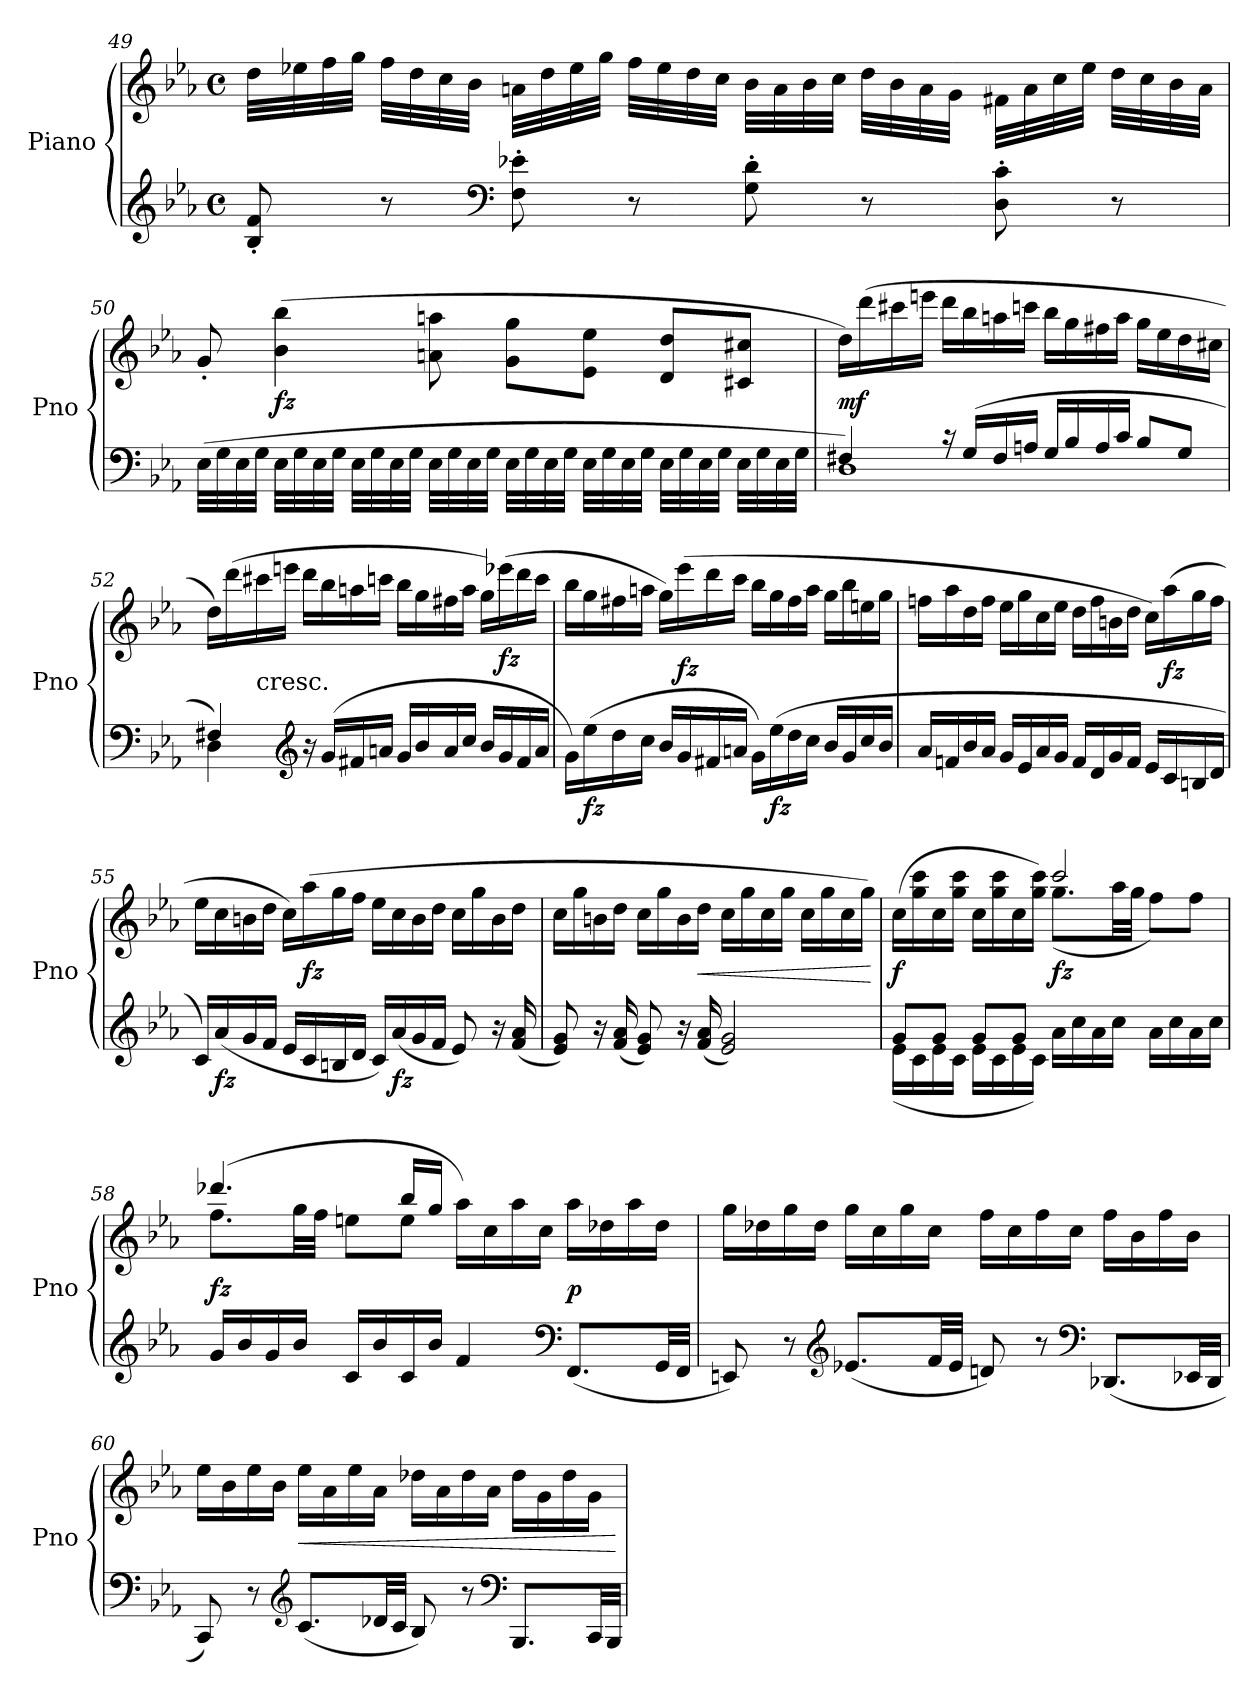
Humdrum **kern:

**kern	**kern	**dynam
*part1	*part1	*part1
*staff2	*staff1	*staff1/2
*I"Piano	*	*
*I'Pno	*	*
*clefG2	*clefG2	*
*k[b-e-a-]	*k[b-e-a-]	*
*E-:	*E-:	*
*M4/4	*M4/4	*
*met(c)	*met(c)	*
=49	=49	=49
8B-' 8f'	32ddLLL	.
.	32ee-X	.
.	32ff	.
.	32ggJJJ	.
8r	32ffLLL	.
.	32dd	.
.	32cc	.
.	32b-JJJ	.
*clefF4	*	*
8F' 8e-X'	32anLLL	.
.	32dd	.
.	32ee-	.
.	32ggJJJ	.
8r	32ffLLL	.
.	32ee-	.
.	32dd	.
.	32ccJJJ	.
8G' 8d'	32b-LLL	.
.	32a	.
.	32b-	.
.	32ccJJJ	.
8r	32ddLLL	.
.	32b-	.
.	32a	.
.	32gJJJ	.
8D' 8c'	32f#XLLL	.
.	32a	.
.	32cc	.
.	32ee-JJJ	.
8r	32ddLLL	.
.	32cc	.
.	32b-	.
.	32aJJJ	.
!!LO:LB:g=z
=50	=50	=50
(32E-LLL	8g'	.
32G	.	.
32E-	.	.
32GJJJ	.	.
32E-LLL	(4b- 4bb-	fz
32G	.	.
32E-	.	.
32GJJJ	.	.
32E-LLL	.	.
32G	.	.
32E-	.	.
32GJJJ	.	.
32E-LLL	8an 8aan	.
32G	.	.
32E-	.	.
32GJJJ	.	.
32E-LLL	8g 8ggL	.
32G	.	.
32E-	.	.
32GJJJ	.	.
32E-LLL	8e- 8ee-J	.
32G	.	.
32E-	.	.
32GJJJ	.	.
32E-LLL	8d 8ddL	.
32G	.	.
32E-	.	.
32GJJJ	.	.
32E-LLL	8c#X 8cc#XJ	.
32G	.	.
32E-	.	.
32GJJJ	.	.
=51	=51	=51
*^	*	*
4F#X)	1D	16ddLL)	mf
.	.	(16ddd	.
.	.	16ccc#X	.
.	.	16eeenJJ	.
16r	.	16dddLL	.
(16GLL	.	16bb-	.
16F#	.	16aan	.
16AnJJ	.	16cccnJJ	.
16GLL	.	16bb-LL	.
16B-	.	16gg	.
16A	.	16ff#X	.
16cJJ	.	16aaJJ	.
8B-L	.	16ggLL	.
.	.	16ee-	.
8GJ	.	16dd	.
.	.	16cc#XJJ	.
!!LO:LB:g=z
=52	=52	=52	=52
4F#X)	4D	16ddLL)	.
.	.	(16ddd	.
!	!	!LO:TX:c:t=cresc.	!
.	.	16ccc#X	.
.	.	16eeenJJ	.
*clefG2	*	*	*
16r	2.ryy	16dddLL	.
(<16gLL	.	16bb-	.
16f#X	.	16aan	.
16anJJ	.	16cccnJJ	.
16gLL	.	16bb-LL	.
16b-	.	16gg	.
16a	.	16ff#X	.
16ccJJ	.	16aaJJ	.
16b-LL	.	16ggLL)	.
16g	.	(16eee-X	fz
16f#	.	16ddd	.
16aJJ	.	16cccJJ	.
*v	*v	*	*
=53	=53	=53
16gLL)	16bb-LL	.
!	!	!LO:DY:b=2
(<16ee-	16gg	fz
16dd	16ff#X	.
16ccJJ	16aanJJ	.
16b-LL	16ggLL)	.
16g	(16eee-	fz
16f#X	16ddd	.
16anJJ	16cccJJ	.
16gLL)	16bb-LL	.
!	!	!LO:DY:b=2
(<16ee-	16gg	fz
16dd	16ff#	.
16ccJJ	16aaJJ	.
16b-LL	16ggLL	.
16g	16bb-	.
16cc	16een	.
16b-JJ	16ggJJ	.
=54	=54	=54
16a-LL	16ffnLL	.
16fn	16aa-	.
16b-	16dd	.
16a-JJ	16ffJJ	.
16gLL	16ee-LL	.
16e-	16gg	.
16a-	16cc	.
16gJJ	16ee-JJ	.
16fLL	16ddLL	.
16d	16ff	.
16g	16bn	.
16fJJ	16ddJJ	.
16e-LL	16ccLL)	.
16c	(16aa-	fz
16Bn	16gg	.
16dJJ	16ffJJ	.
!!LO:LB:g=z
=55	=55	=55
16cLL)	16ee-LL	.
!	!	!LO:DY:b=2
(16a-	16cc	fz
16g	16bn	.
16fJJ	16ddJJ	.
16e-LL	16ccLL)	.
16c	(16aa-	fz
16Bn	16gg	.
16dJJ	16ffJJ	.
16cLL)	16ee-LL	.
!	!	!LO:DY:b=2
(16a-	16cc	fz
16g	16b	.
16fJJ	16ddJJ	.
8e-)	16ccLL	.
.	16gg	.
16r	16b	.
(16f 16a-	16ddJJ	.
=56	=56	=56
8e- 8g)	16ccLL	.
.	16gg	.
16r	16bn	.
(16f 16a-	16ddJJ	.
8e- 8g)	16ccLL	.
.	16gg	.
16r	16b	.
(16f 16a-	16ddJJ	<
2e- 2g)	16ccLL	.
.	16gg	.
.	16cc	.
.	16ggJJ	.
.	16ccLL	.
.	16gg	.
.	16cc	.
.	16ggJJ)	.
.	.	[
=57	=57	=57
*^	*^	*
8gL	(16e-LL	2ryy	(16ccLL	f
.	16c	.	16gg 16ccc	.
8gJ	16e-	.	16cc	.
.	16cJJ	.	16gg 16cccJJ	.
8gL	16e-LL	.	16ccLL	.
.	16c	.	16gg 16ccc	.
8gJ	16e-	.	16cc	.
.	16cJJ)	.	16gg 16cccJJ)	.
2ryy	16a-LL	2ccc	(8.ggL	fz
.	16cc	.	.	.
.	16a-	.	.	.
.	16ccJJ	.	32aa-LL	.
.	.	.	32ggJJJ	.
.	16a-LL	.	8ffL)	.
.	16cc	.	.	.
.	16a-	.	8ffJ	.
.	16ccJJ	.	.	.
*v	*v	*	*	*
!!LO:LB:g=z	!!
=58	=58	=58	=58
16gLL	(4.ddd-X	8.ffL	fz
16b-	.	.	.
16g	.	.	.
16b-JJ	.	32ggLL	.
.	.	32ffJJJ	.
16cLL	.	8eenL	.
16b-	.	.	.
16c	16bb-LL	8eeJ	.
16b-JJ	16ggJJ	.	.
4f	2ryy	16aa-LL)	.
.	.	16cc	.
.	.	16aa-	.
.	.	16ccJJ	.
*clefF4	*	*	*
(8.FFL	.	16aa-LL	p
.	.	16dd-X	.
.	.	16aa-	.
32GGLL	.	16dd-JJ	.
32FFJJJ	.	.	.
*	*v	*v	*
=59	=59	=59
8EEn)	16ggLL	.
.	16dd-X	.
8r	16gg	.
.	16dd-JJ	.
*clefG2	*	*
(8.e-XL	16ggLL	.
.	16cc	.
.	16gg	.
32fLL	16ccJJ	.
32e-JJJ	.	.
8dn)	16ffLL	.
.	16cc	.
8r	16ff	.
.	16ccJJ	.
*clefF4	*	*
(8.DD-XL	16ffLL	.
.	16b-	.
.	16ff	.
32EE-XLL	16b-JJ	.
32DD-JJJ	.	.
=60	=60	=60
8CC)	16ee-LL	.
.	16b-	.
8r	16ee-	.
.	16b-JJ	.
*clefG2	*	*
(8.cL	16ee-LL	<
.	16a-	.
.	16ee-	.
32d-XLL	16a-JJ	.
32cJJJ	.	.
8B-)	16dd-XLL	.
.	16a-	.
8r	16dd-	.
.	16a-JJ	.
*clefF4	*	*
8.BBB-L	16dd-LL	.
.	16g	.
.	16dd-	.
32CCLL	16gJJ	.
32BBB-JJJ	.	.
.	.	[
=	=	=
*-	*-	*-
